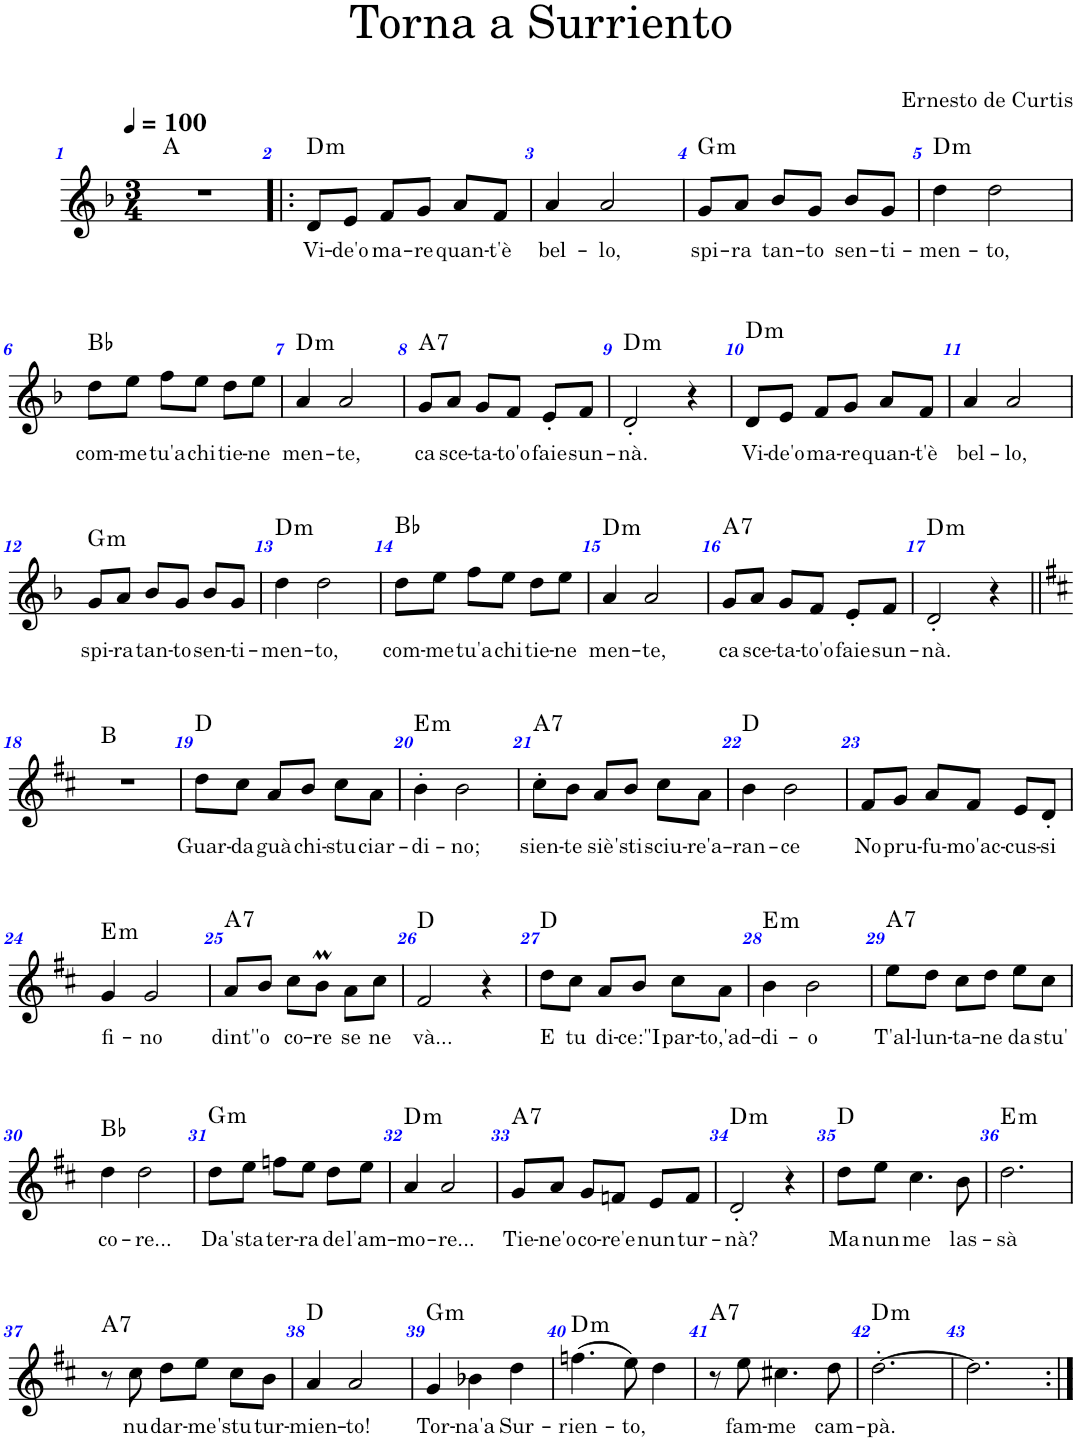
**kern	**text	**harte
*part1	*part1	*part1
*staff1	*staff1	*
*I"________	*	*
*clefG2	*	*
*k[b-]	*	*
*M3/4	*	*
*MM100	*	*
=1	=1	=1
2.r	.	A:maj
=2!|:	=2!|:	=2!|:
!	!LO:LY:b	!LO:H:kt=m
8d/L	Vi-	D:min
!	!LO:LY:b	!
8e/J	de'o	.
!	!LO:LY:b	!
8f/L	ma-	.
!	!LO:LY:b	!
8g/J	-re	.
!	!LO:LY:b	!
8a/L	quan-	.
!	!LO:LY:b	!
8f/J	-t'è	.
=3	=3	=3
!	!LO:LY:b	!
4a/	bel-	.
!	!LO:LY:b	!
2a/	lo,	.
=4	=4	=4
!	!LO:LY:b	!LO:H:kt=m
8g/L	spi-	G:min
!	!LO:LY:b	!
8a/J	-ra	.
!	!LO:LY:b	!
8b-/L	tan-	.
!	!LO:LY:b	!
8g/J	-to	.
!	!LO:LY:b	!
8b-/L	sen-	.
!	!LO:LY:b	!
8g/J	-ti-	.
=5	=5	=5
!	!LO:LY:b	!LO:H:kt=m
4dd\	-men-	D:min
!	!LO:LY:b	!
2dd\	-to,	.
!!LO:LB:g=z
=6	=6	=6
!	!LO:LY:b	!
8dd\L	com-	Bb:maj
!	!LO:LY:b	!
8ee\J	-me	.
!	!LO:LY:b	!
8ff\L	tu'a	.
!	!LO:LY:b	!
8ee\J	chi	.
!	!LO:LY:b	!
8dd\L	tie-	.
!	!LO:LY:b	!
8ee\J	-ne	.
=7	=7	=7
!	!LO:LY:b	!LO:H:kt=m
4a/	men-	D:min
!	!LO:LY:b	!
2a/	-te,	.
=8	=8	=8
!	!LO:LY:b	!LO:H:kt=7
8g/L	ca	A:7
!	!LO:LY:b	!
8a/J	sce-	.
!	!LO:LY:b	!
8g/L	-ta-	.
!	!LO:LY:b	!
8f/J	-to'o	.
!	!LO:LY:b	!
8e'/L	faie	.
!	!LO:LY:b	!
8f/J	sun-	.
=9	=9	=9
!	!LO:LY:b	!LO:H:kt=m
2d'/	-nà.	D:min
4r	.	.
=10	=10	=10
!	!LO:LY:b	!LO:H:kt=m
8d/L	Vi-	D:min
!	!LO:LY:b	!
8e/J	de'o	.
!	!LO:LY:b	!
8f/L	ma-	.
!	!LO:LY:b	!
8g/J	-re	.
!	!LO:LY:b	!
8a/L	quan-	.
!	!LO:LY:b	!
8f/J	-t'è	.
=11	=11	=11
!	!LO:LY:b	!
4a/	bel-	.
!	!LO:LY:b	!
2a/	lo,	.
!!LO:LB:g=z
=12	=12	=12
!	!LO:LY:b	!LO:H:kt=m
8g/L	spi-	G:min
!	!LO:LY:b	!
8a/J	-ra	.
!	!LO:LY:b	!
8b-/L	tan-	.
!	!LO:LY:b	!
8g/J	-to	.
!	!LO:LY:b	!
8b-/L	sen-	.
!	!LO:LY:b	!
8g/J	-ti-	.
=13	=13	=13
!	!LO:LY:b	!LO:H:kt=m
4dd\	-men-	D:min
!	!LO:LY:b	!
2dd\	-to,	.
=14	=14	=14
!	!LO:LY:b	!
8dd\L	com-	Bb:maj
!	!LO:LY:b	!
8ee\J	-me	.
!	!LO:LY:b	!
8ff\L	tu'a	.
!	!LO:LY:b	!
8ee\J	chi	.
!	!LO:LY:b	!
8dd\L	tie-	.
!	!LO:LY:b	!
8ee\J	-ne	.
=15	=15	=15
!	!LO:LY:b	!LO:H:kt=m
4a/	men-	D:min
!	!LO:LY:b	!
2a/	-te,	.
=16	=16	=16
!	!LO:LY:b	!LO:H:kt=7
8g/L	ca	A:7
!	!LO:LY:b	!
8a/J	sce-	.
!	!LO:LY:b	!
8g/L	-ta-	.
!	!LO:LY:b	!
8f/J	-to'o	.
!	!LO:LY:b	!
8e'/L	faie	.
!	!LO:LY:b	!
8f/J	sun-	.
=17	=17	=17
!	!LO:LY:b	!LO:H:kt=m
2d'/	-nà.	D:min
4r	.	.
!!LO:LB:g=z
=18||	=18||	=18||
*k[f#c#]	*	*
2.r	.	B:maj
=19	=19	=19
!	!LO:LY:b	!
8dd\L	Guar-	D:maj
!	!LO:LY:b	!
8cc#\J	-da	.
!	!LO:LY:b	!
8a/L	guà	.
!	!LO:LY:b	!
8b/J	chi-	.
!	!LO:LY:b	!
8cc#\L	-stu	.
!	!LO:LY:b	!
8a\J	ciar-	.
=20	=20	=20
!	!LO:LY:b	!LO:H:kt=m
4b'\	-di-	E:min
!	!LO:LY:b	!
2b\	-no;	.
=21	=21	=21
!	!LO:LY:b	!LO:H:kt=7
8cc#'\L	sien-	A:7
!	!LO:LY:b	!
8b\J	-te	.
!	!LO:LY:b	!
8a/L	siè	.
!	!LO:LY:b	!
8b/J	'sti	.
!	!LO:LY:b	!
8cc#\L	sciu-	.
!	!LO:LY:b	!
8a\J	-re'a-	.
=22	=22	=22
!	!LO:LY:b	!
4b\	-ran-	D:maj
!	!LO:LY:b	!
2b\	-ce	.
=23	=23	=23
!	!LO:LY:b	!
8f#/L	No	.
!	!LO:LY:b	!
8g/J	pru-	.
!	!LO:LY:b	!
8a/L	-fu-	.
!	!LO:LY:b	!
8f#/J	-mo'ac-	.
!	!LO:LY:b	!
8e/L	-cus-	.
!	!LO:LY:b	!
8d'/J	-si	.
!!LO:LB:g=z
=24	=24	=24
!	!LO:LY:b	!LO:H:kt=m
4g/	fi-	E:min
!	!LO:LY:b	!
2g/	-no	.
=25	=25	=25
!	!LO:LY:b	!LO:H:kt=7
8a/L	dint'	A:7
!	!LO:LY:b	!
8b/J	'o	.
!	!LO:LY:b	!
8cc#\L	co-	.
!	!LO:LY:b	!
8bM\J	-re	.
!	!LO:LY:b	!
8a\L	se	.
!	!LO:LY:b	!
8cc#\J	ne	.
=26	=26	=26
!	!LO:LY:b	!
2f#/	và...	D:maj
4r	.	.
=27	=27	=27
!	!LO:LY:b	!
8dd\L	E	D:maj
!	!LO:LY:b	!
8cc#\J	tu	.
!	!LO:LY:b	!
8a/L	di-	.
!	!LO:LY:b	!
8b/J	-ce:"I	.
!	!LO:LY:b	!
8cc#\L	par-	.
!	!LO:LY:b	!
8a\J	-to,'ad-	.
=28	=28	=28
!	!LO:LY:b	!LO:H:kt=m
4b\	-di-	E:min
!	!LO:LY:b	!
2b\	-o	.
=29	=29	=29
!	!LO:LY:b	!LO:H:kt=7
8ee\L	T'al-	A:7
!	!LO:LY:b	!
8dd\J	-lun-	.
!	!LO:LY:b	!
8cc#\L	-ta-	.
!	!LO:LY:b	!
8dd\J	-ne	.
!	!LO:LY:b	!
8ee\L	da	.
!	!LO:LY:b	!
8cc#\J	stu'	.
!!LO:LB:g=z
=30	=30	=30
!	!LO:LY:b	!
4dd\	co-	Bb:maj
!	!LO:LY:b	!
2dd\	-re...	.
=31	=31	=31
!	!LO:LY:b	!LO:H:kt=m
8dd\L	Da	G:min
!	!LO:LY:b	!
8ee\J	'sta	.
!	!LO:LY:b	!
8ffn\L	ter-	.
!	!LO:LY:b	!
8ee\J	-ra	.
!	!LO:LY:b	!
8dd\L	de	.
!	!LO:LY:b	!
8ee\J	l'am-	.
=32	=32	=32
!	!LO:LY:b	!LO:H:kt=m
4a/	-mo-	D:min
!	!LO:LY:b	!
2a/	-re...	.
=33	=33	=33
!	!LO:LY:b	!LO:H:kt=7
8g/L	Tie-	A:7
!	!LO:LY:b	!
8a/J	-ne'o	.
!	!LO:LY:b	!
8g/L	co-	.
!	!LO:LY:b	!
8fn/J	-re'e	.
!	!LO:LY:b	!
8e/L	nun	.
!	!LO:LY:b	!
8f/J	tur-	.
=34	=34	=34
!	!LO:LY:b	!LO:H:kt=m
2d'/	-nà?	D:min
4r	.	.
=35	=35	=35
!	!LO:LY:b	!
8dd\L	Ma	D:maj
!	!LO:LY:b	!
8ee\J	nun	.
!	!LO:LY:b	!
4.cc#\	me	.
!	!LO:LY:b	!
8b\	las-	.
=36	=36	=36
!	!LO:LY:b	!LO:H:kt=m
2.dd\	-sà	E:min
!!LO:LB:g=z
=37	=37	=37
!	!	!LO:H:kt=7
8r	.	A:7
!	!LO:LY:b	!
8cc#\	nu	.
!	!LO:LY:b	!
8dd\L	dar-	.
!	!LO:LY:b	!
8ee\J	-me	.
!	!LO:LY:b	!
8cc#\L	'stu	.
!	!LO:LY:b	!
8b\J	tur-	.
=38	=38	=38
!	!LO:LY:b	!
4a/	-mien-	D:maj
!	!LO:LY:b	!
2a/	-to!	.
=39	=39	=39
!	!LO:LY:b	!LO:H:kt=m
4g/	Tor-	G:min
!	!LO:LY:b	!
4b-X\	-na'a	.
!	!LO:LY:b	!
4dd\	Sur-	.
=40	=40	=40
!	!LO:LY:b	!LO:H:kt=m
(>4.ffn\	-rien-	D:min
!	!LO:LY:b	!
8ee\)	-to,	.
4dd\	.	.
=41	=41	=41
!	!	!LO:H:kt=7
8r	.	A:7
!	!LO:LY:b	!
8ee\	fam-	.
!	!LO:LY:b	!
4.cc#X\	-me	.
!	!LO:LY:b	!
8dd\	cam-	.
=42	=42	=42
!	!LO:LY:b	!LO:H:kt=m
[2.dd'\	-pà.	D:min
=43	=43	=43
2.dd\]	.	.
=:|!	=:|!	=:|!
*-	*-	*-
